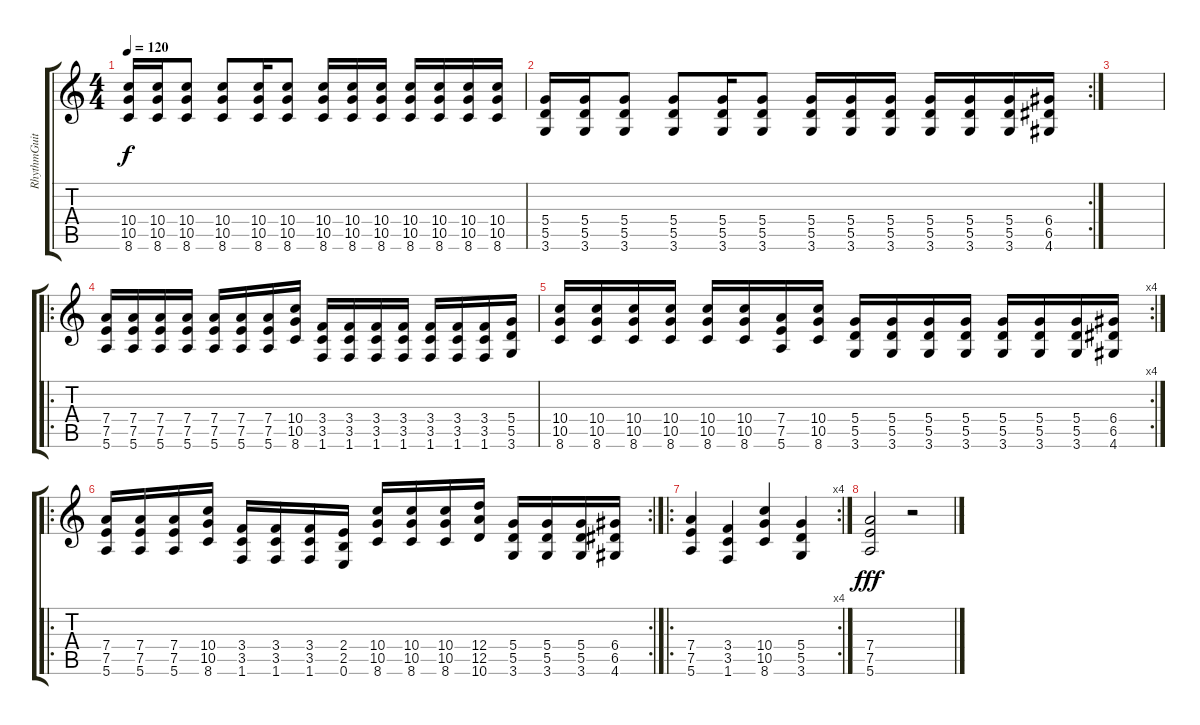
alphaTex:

\track ("RhythmGuitar" "RhythmGuit") {instrument distortionguitar}
\staff {score tabs}
\tuning (E4 B3 G3 D3 A2 E2) {hide}
\ts (4 4)
\tempo 120
\clef g2
\ks c
(10.4 10.5 8.6).16{dy f} (10.4 10.5 8.6).16 (10.4 10.5 8.6).8 (10.4 10.5 8.6).8 (10.4 10.5 8.6).16 (10.4 10.5 8.6).8 (10.4 10.5 8.6).16 (10.4 10.5 8.6).16 (10.4 10.5 8.6).16 (10.4 10.5 8.6).16 (10.4 10.5 8.6).16 (10.4 10.5 8.6).16 (10.4 10.5 8.6).16 |
\rc 2
(5.4 5.5 3.6).16 (5.4 5.5 3.6).16 (5.4 5.5 3.6).8 (5.4 5.5 3.6).8 (5.4 5.5 3.6).16 (5.4 5.5 3.6).8 (5.4 5.5 3.6).16 (5.4 5.5 3.6).16 (5.4 5.5 3.6).16 (5.4 5.5 3.6).16 (5.4 5.5 3.6).16 (5.4 5.5 3.6).16 (6.4 6.5 4.6).16 |
|
\ro
(7.4 7.5 5.6).16 (7.4 7.5 5.6).16 (7.4 7.5 5.6).16 (7.4 7.5 5.6).16 (7.4 7.5 5.6).16 (7.4 7.5 5.6).16 (7.4 7.5 5.6).16 (10.4 10.5 8.6).16 (3.4 3.5 1.6).16 (3.4 3.5 1.6).16 (3.4 3.5 1.6).16 (3.4 3.5 1.6).16 (3.4 3.5 1.6).16 (3.4 3.5 1.6).16 (3.4 3.5 1.6).16 (5.4 5.5 3.6).16 |
\rc 4
(10.4 10.5 8.6).16 (10.4 10.5 8.6).16 (10.4 10.5 8.6).16 (10.4 10.5 8.6).16 (10.4 10.5 8.6).16 (10.4 10.5 8.6).16 (7.4 7.5 5.6).16 (10.4 10.5 8.6).16 (5.4 5.5 3.6).16 (5.4 5.5 3.6).16 (5.4 5.5 3.6).16 (5.4 5.5 3.6).16 (5.4 5.5 3.6).16 (5.4 5.5 3.6).16 (5.4 5.5 3.6).16 (6.4 6.5 4.6).16 |
\ro
\rc 2
(7.4 7.5 5.6).16 (7.4 7.5 5.6).16 (7.4 7.5 5.6).16 (10.4 10.5 8.6).16 (3.4 3.5 1.6).16 (3.4 3.5 1.6).16 (3.4 3.5 1.6).16 (2.4 2.5 0.6).16 (10.4 10.5 8.6).16 (10.4 10.5 8.6).16 (10.4 10.5 8.6).16 (12.4 12.5 10.6).16 (5.4 5.5 3.6).16 (5.4 5.5 3.6).16 (5.4 5.5 3.6).16 (6.4 6.5 4.6).16 |
\ro
\rc 4
(7.4 7.5 5.6).4 (3.4 3.5 1.6).4 (10.4 10.5 8.6).4 (5.4 5.5 3.6).4 |
(7.4 7.5 5.6).2{dy fff} r.2
